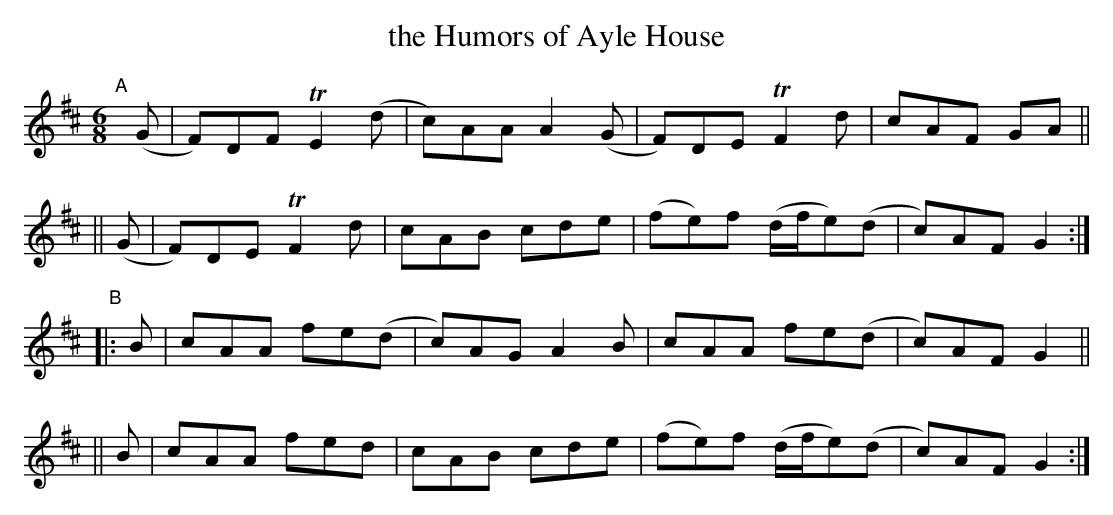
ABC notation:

X:1
T: the Humors of Ayle House
M: 6/8
L: 1/8
K: D
"^A"\
[|](G | F)DF TE2(d | c)AA A2(G | F)DE TF2d | cAF GA ||
|| (G | F)DE TF2d | cAB cde | (fe)f (d/f/e)(d | c)AF G2 :|
"^B"\
|: B | cAA fe(d | c)AG A2B | cAA fe(d | c)AF G2 ||
|| B | cAA fed | cAB cde | (fe)f (d/f/e)(d | c)AF G2 :|
